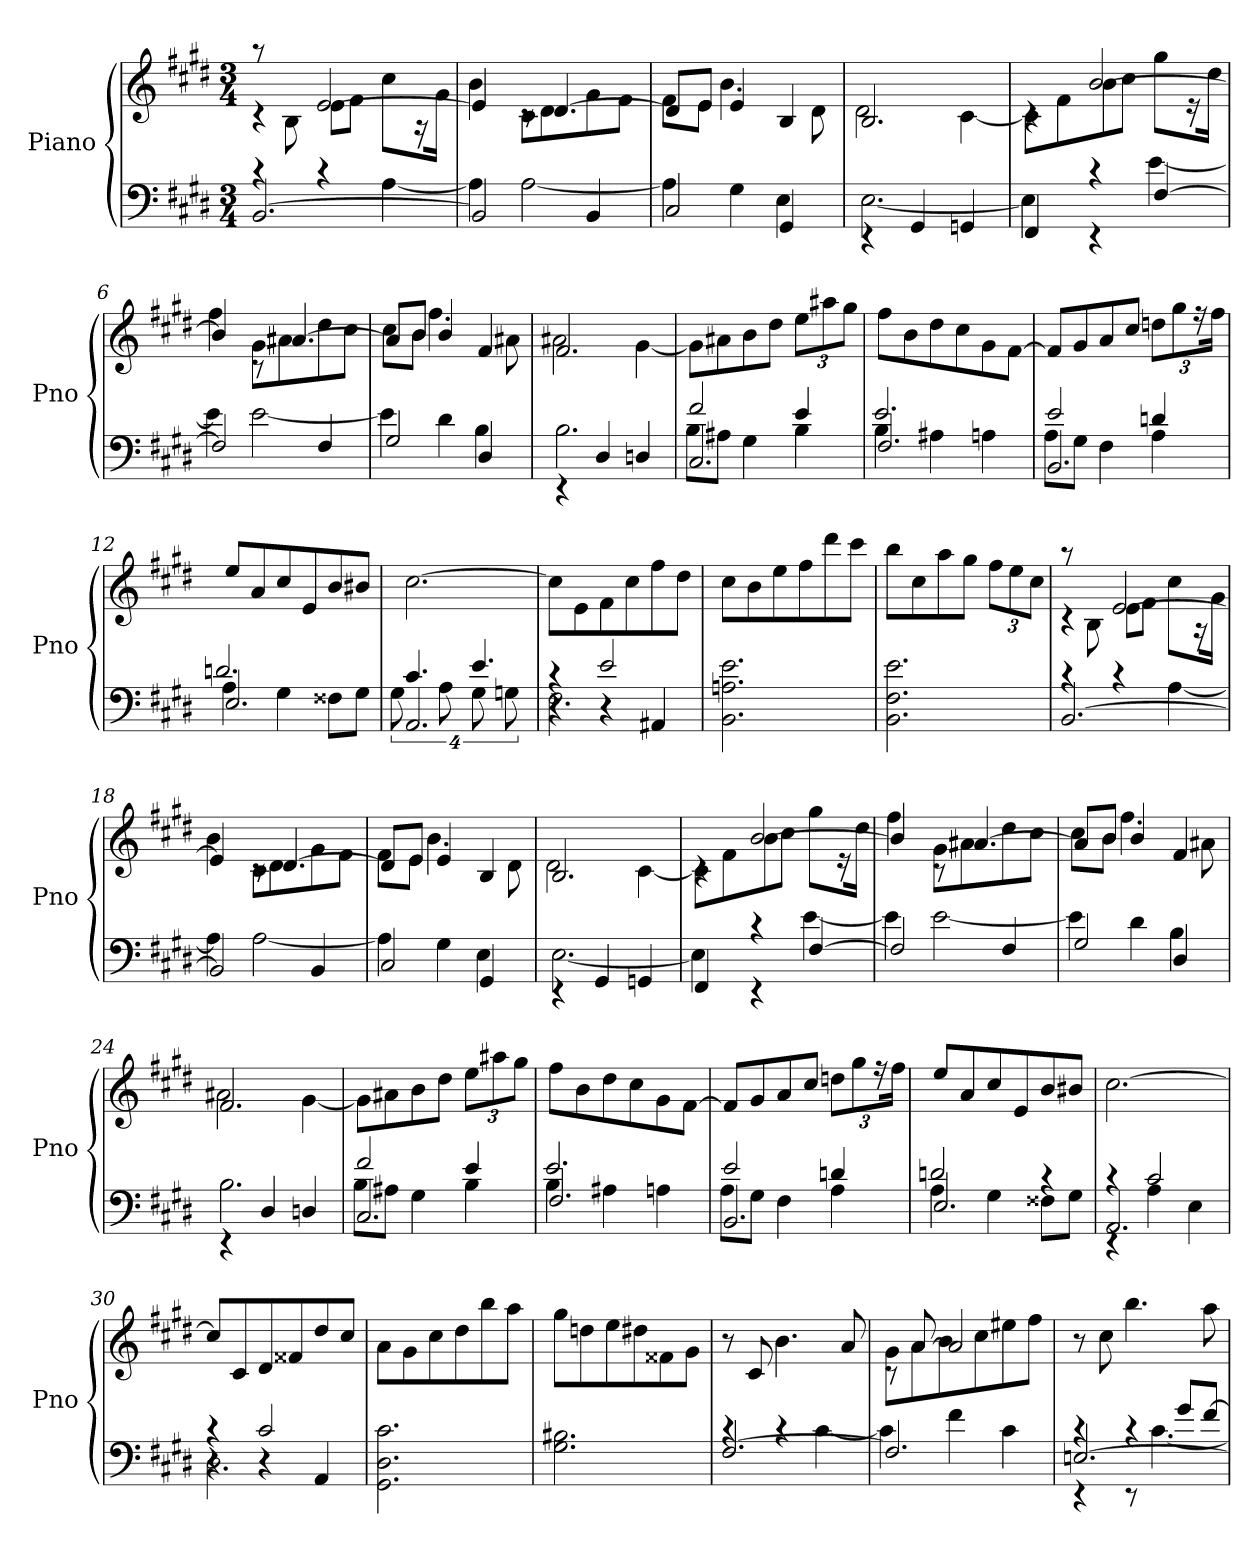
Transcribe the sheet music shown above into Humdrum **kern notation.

**kern	**kern
*part1	*part1
*staff2	*staff1
*I"Piano	*
*I'Pno	*
*clefF4	*clefG2
*k[f#c#g#d#]	*k[f#c#g#d#]
*E:	*E:
*M3/4	*M3/4
=1	=1
*^	*^
[2.BB	4rc	4rc	8raa
.	.	.	8B
.	4rc	[2e	8eL
.	.	.	8f#J
.	[4A	.	8cc#L
.	.	.	16r
.	.	.	16g#Jk
=2	=2	=2	=2
2BB]	4A]	4e]	4b
.	[2A	8rc	8c#L
.	.	[4.d#	8d#
4BB	.	.	8g#
.	.	.	8f#J
=3	=3	=3	=3
2C#	4A]	8d#L]	8f#L
.	.	8eJ	8eJ
.	4G#	4e	4.b
4GG#	4E	4B	.
.	.	.	8d#
=4	=4	=4	=4
4rEE	[2.E	2.B	2d#
4GG#	.	.	.
4GGn	.	.	[4c#
=5	=5	=5	=5
4FF#	4E]	4rc	8c#L]
.	.	.	8f#
4rEE	4rc	[2b	8b
.	.	.	8cc#J
[4F#	[4e	.	8gg#L
.	.	.	16r
.	.	.	16dd#Jk
=6	=6	=6	=6
2F#]	4e]	4b]	4ff#
.	[2e	8rc	8g#L
.	.	[4.a#X	8a#X
4F#	.	.	8dd#
.	.	.	8cc#J
=7	=7	=7	=7
2G#	4e]	8a#L]	8cc#L
.	.	8bJ	8bJ
.	4d#	4b	4.ff#
4D#	4B	4f#	.
.	.	.	8a#X
=8	=8	=8	=8
4rEE	2.B	2.f#	2a#X
4D#	.	.	.
4Dn	.	.	[4g#
*	*	*v	*v
=9	=9	=9
*	*^	*
2.C#	8BL	2f#	8g#L]
.	8A#XJ	.	8a#X
.	4G#	.	8b
.	.	.	8dd#J
.	4B	4e	12eeL
.	.	.	12aa#X
.	.	.	12gg#J
=10	=10	=10	=10
2.F#	4B	2.e	8ff#L
.	.	.	8b
.	4A#X	.	8dd#
.	.	.	8cc#
.	4An	.	8g#
.	.	.	[8f#J
=11	=11	=11	=11
2.BB	8AL	2e	8f#L]
.	8G#J	.	8g#
.	4F#	.	8a
.	.	.	8cc#J
.	4A	4dn	12ddnL
.	.	.	12gg#
.	.	.	24r
.	.	.	24ff#Jk
=12	=12	=12	=12
2.E	4A	2.dn	8eeL
.	.	.	8a
.	4G#	.	8cc#
.	.	.	8e
.	8F##XL	.	8b
.	8G#J	.	8b#XJ
=13	=13	=13	=13
2.AA	16%3G#	4.c#	[2.cc#
.	16%3A	.	.
.	16%3G#	4.e	.
.	16%3Gn	.	.
=14	=14	=14	=14
4r	2.F#	4rc	8cc#L]
.	.	.	8e
4r	.	2e	8f#
.	.	.	8cc#
4AA#X	.	.	8ff#
.	.	.	8dd#J
*v	*v	*v	*
=15	=15
2.BB 2.An 2.e	8cc#L
.	8b
.	8ee
.	8ff#
.	8ddd#
.	8ccc#J
=16	=16
2.BB 2.F# 2.e	8bbL
.	8cc#
.	8aa
.	8gg#J
.	12ff#L
.	12ee
.	12cc#J
=17	=17
*^	*^
[2.BB	4rc	4rc	8raa
.	.	.	8B
.	4rc	[2e	8eL
.	.	.	8f#J
.	[4A	.	8cc#L
.	.	.	16r
.	.	.	16g#Jk
=18	=18	=18	=18
2BB]	4A]	4e]	4b
.	[2A	8rc	8c#L
.	.	[4.d#	8d#
4BB	.	.	8g#
.	.	.	8f#J
=19	=19	=19	=19
2C#	4A]	8d#L]	8f#L
.	.	8eJ	8eJ
.	4G#	4e	4.b
4GG#	4E	4B	.
.	.	.	8d#
=20	=20	=20	=20
4rEE	[2.E	2.B	2d#
4GG#	.	.	.
4GGn	.	.	[4c#
=21	=21	=21	=21
4FF#	4E]	4rc	8c#L]
.	.	.	8f#
4rEE	4rc	[2b	8b
.	.	.	8cc#J
[4F#	[4e	.	8gg#L
.	.	.	16r
.	.	.	16dd#Jk
=22	=22	=22	=22
2F#]	4e]	4b]	4ff#
.	[2e	8rc	8g#L
.	.	[4.a#X	8a#X
4F#	.	.	8dd#
.	.	.	8cc#J
=23	=23	=23	=23
2G#	4e]	8a#L]	8cc#L
.	.	8bJ	8bJ
.	4d#	4b	4.ff#
4D#	4B	4f#	.
.	.	.	8a#X
=24	=24	=24	=24
4rEE	2.B	2.f#	2a#X
4D#	.	.	.
4Dn	.	.	[4g#
*	*	*v	*v
=25	=25	=25
*	*^	*
2.C#	8BL	2f#	8g#L]
.	8A#XJ	.	8a#X
.	4G#	.	8b
.	.	.	8dd#J
.	4B	4e	12eeL
.	.	.	12aa#X
.	.	.	12gg#J
=26	=26	=26	=26
2.F#	4B	2.e	8ff#L
.	.	.	8b
.	4A#X	.	8dd#
.	.	.	8cc#
.	4An	.	8g#
.	.	.	[8f#J
=27	=27	=27	=27
2.BB	8AL	2e	8f#L]
.	8G#J	.	8g#
.	4F#	.	8a
.	.	.	8cc#J
.	4A	4dn	12ddnL
.	.	.	12gg#
.	.	.	24r
.	.	.	24ff#Jk
=28	=28	=28	=28
2.E	4A	2dn	8eeL
.	.	.	8a
.	4G#	.	8cc#
.	.	.	8e
.	8F##XL	4rc	8b
.	8G#J	.	8b#XJ
=29	=29	=29	=29
2.AA	4rEE	4rc	[2.cc#
.	4A	2c#	.
.	4E	.	.
=30	=30	=30	=30
4r	2.D#	4rc	8cc#L]
.	.	.	8c#
4r	.	2c#	8d#
.	.	.	8f##X
4AA	.	.	8dd#
.	.	.	8cc#J
*v	*v	*v	*
=31	=31
2.GG# 2.D# 2.c#	8aL
.	8g#
.	8cc#
.	8dd#
.	8bb
.	8aaJ
=32	=32
2.G# 2.B#X	8gg#L
.	8ddn
.	8ee
.	8dd#X
.	8f##X
.	8g#J
=33	=33
*^	*
[2.F#	4rc	8r
.	.	8c#
.	4rc	4.b
.	[4c#	.
.	.	8a
=34	=34	=34
*	*	*^
2.F#]	4c#]	8rc	8g#L
.	.	[8a	8a
.	4f#	2a]	8b
.	.	.	8cc#
.	4c#	.	8ee#X
.	.	.	8ff#J
*	*	*v	*v
=35	=35	=35
*	*^	*
[2.En	4rEE	4rc	8r
.	.	.	8cc#
.	8rEE	4rc	4.bb
.	[4.c#	.	.
.	.	8g#L	.
.	.	[8f#J	8aa
*v	*v	*v	*
=	=
*-	*-
